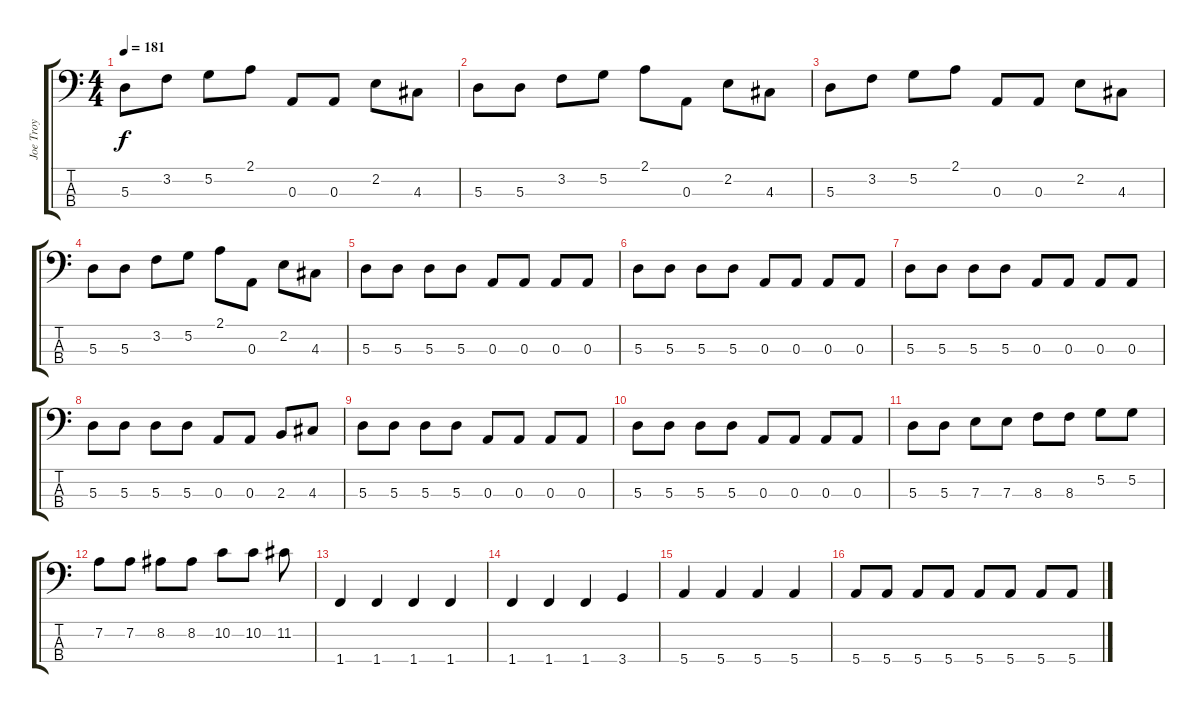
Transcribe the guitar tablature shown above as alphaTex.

\track ("Joe Troy" "Joe Troy") {instrument electricbassfinger}
\staff {score tabs}
\tuning (G2 D2 A1 E1) {hide}
\ts (4 4)
\tempo 181
\clef f4
\ks c
5.3.8{dy f instrument electricbassfinger} 3.2.8 5.2.8 2.1.8 0.3.8 0.3.8 2.2.8 4.3.8 |
5.3.8 5.3.8 3.2.8 5.2.8 2.1.8 0.3.8 2.2.8 4.3.8 |
5.3.8 3.2.8 5.2.8 2.1.8 0.3.8 0.3.8 2.2.8 4.3.8 |
5.3.8 5.3.8 3.2.8 5.2.8 2.1.8 0.3.8 2.2.8 4.3.8 |
5.3.8 5.3.8 5.3.8 5.3.8 0.3.8 0.3.8 0.3.8 0.3.8 |
5.3.8 5.3.8 5.3.8 5.3.8 0.3.8 0.3.8 0.3.8 0.3.8 |
5.3.8 5.3.8 5.3.8 5.3.8 0.3.8 0.3.8 0.3.8 0.3.8 |
5.3.8 5.3.8 5.3.8 5.3.8 0.3.8 0.3.8 2.3.8 4.3.8 |
5.3.8 5.3.8 5.3.8 5.3.8 0.3.8 0.3.8 0.3.8 0.3.8 |
5.3.8 5.3.8 5.3.8 5.3.8 0.3.8 0.3.8 0.3.8 0.3.8 |
5.3.8 5.3.8 7.3.8 7.3.8 8.3.8 8.3.8 5.2.8 5.2.8 |
7.2.8 7.2.8 8.2.8 8.2.8 10.2.8 10.2.8 11.2.8 |
1.4.4 1.4.4 1.4.4 1.4.4 |
1.4.4 1.4.4 1.4.4 3.4.4 |
5.4.4 5.4.4 5.4.4 5.4.4 |
5.4.8 5.4.8 5.4.8 5.4.8 5.4.8 5.4.8 5.4.8 5.4.8
